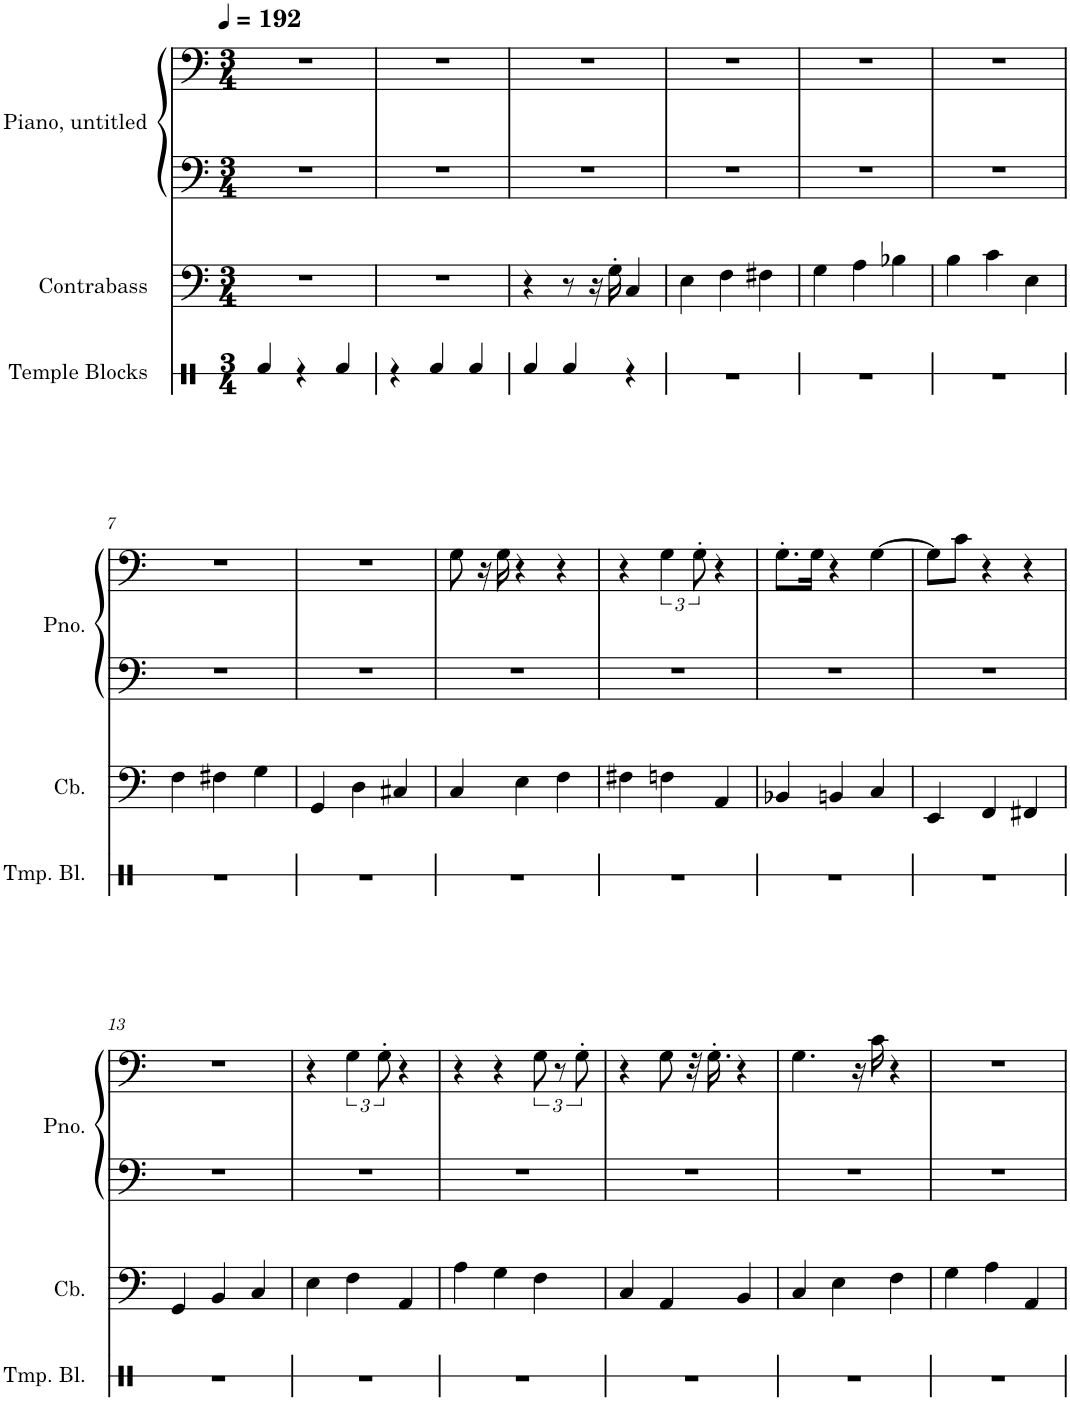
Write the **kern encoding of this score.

**kern	**kern	**kern	**kern
*part3	*part2	*part1	*part1
*staff4	*staff3	*staff2	*staff1
*I"Temple Blocks	*I"Contrabass	*I"Piano, untitled	*
*I'Tmp. Bl.	*I'Cb.	*I'Pno.	*
*stria1	*	*	*
*clefX	*clefF4	*clefF4	*clefF4
*	*Trd7c12	*	*
*k[]	*k[]	*k[]	*k[]
*M3/4	*M3/4	*M3/4	*M3/4
*MM192	*MM192	*MM192	*MM192
=1	=1	=1	=1
4Rf/	2.r	2.r	2.r
4r	.	.	.
4Rf/	.	.	.
=2	=2	=2	=2
4r	2.r	2.r	2.r
4Rf/	.	.	.
4Rf/	.	.	.
=3	=3	=3	=3
4Rf/	4r	2.r	2.r
4Rf/	8r	.	.
.	16r	.	.
.	16G'\	.	.
4r	4C/	.	.
=4	=4	=4	=4
2.r	4E\	2.r	2.r
.	4F\	.	.
.	4F#X\	.	.
=5	=5	=5	=5
2.r	4G\	2.r	2.r
.	4A\	.	.
.	4B-X\	.	.
=6	=6	=6	=6
2.r	4B\	2.r	2.r
.	4c\	.	.
.	4E\	.	.
!!LO:LB:g=z
=7	=7	=7	=7
2.r	4F\	2.r	2.r
.	4F#X\	.	.
.	4G\	.	.
=8	=8	=8	=8
2.r	4GG/	2.r	2.r
.	4D\	.	.
.	4C#X/	.	.
=9	=9	=9	=9
2.r	4C/	2.r	8G\
.	.	.	16r
.	.	.	16G\
.	4E\	.	4r
.	4F\	.	4r
=10	=10	=10	=10
2.r	4F#X\	2.r	4r
.	4Fn\	.	6G\
.	.	.	12G'\
.	4AA/	.	4r
=11	=11	=11	=11
2.r	4BB-X/	2.r	8.G'\L
.	.	.	16G\Jk
.	4BBn/	.	4r
.	4C/	.	[4G\
=12	=12	=12	=12
2.r	4EE/	2.r	8G\L]
.	.	.	8c\J
.	4FF/	.	4r
.	4FF#X/	.	4r
!!LO:LB:g=z
=13	=13	=13	=13
2.r	4GG/	2.r	2.r
.	4BB/	.	.
.	4C/	.	.
=14	=14	=14	=14
2.r	4E\	2.r	4r
.	4F\	.	6G\
.	.	.	12G'\
.	4AA/	.	4r
=15	=15	=15	=15
2.r	4A\	2.r	4r
.	4G\	.	4r
.	4F\	.	12G\
.	.	.	12r
.	.	.	12G'\
=16	=16	=16	=16
2.r	4C/	2.r	4r
.	4AA/	.	8G\
.	.	.	32r
.	.	.	16.G'\
.	4BB/	.	4r
=17	=17	=17	=17
2.r	4C/	2.r	4.G\
.	4E\	.	.
.	.	.	16r
.	.	.	16c\
.	4F\	.	4r
=18	=18	=18	=18
2.r	4G\	2.r	2.r
.	4A\	.	.
.	4AA/	.	.
=	=	=	=
*-	*-	*-	*-
